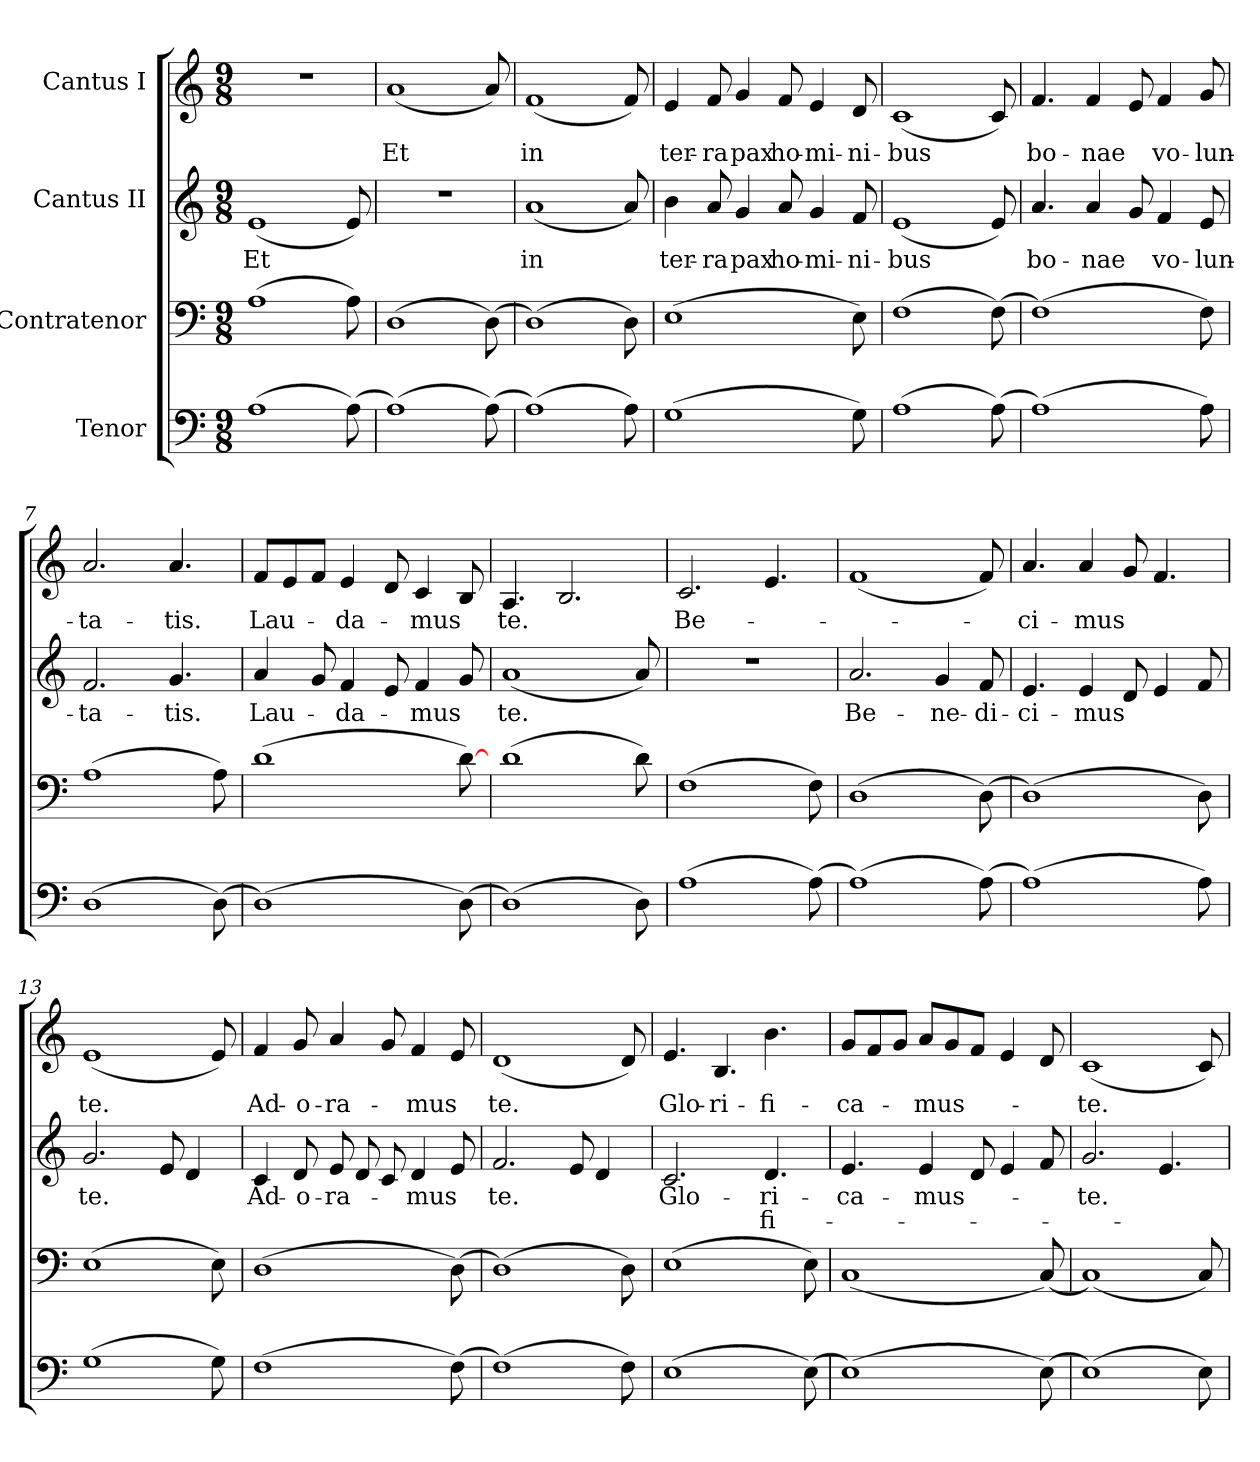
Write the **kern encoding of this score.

**kern	**kern	**kern	**text	**text	**kern	**text
*part4	*part3	*part2	*part2	*part2	*part1	*part1
*staff4	*staff3	*staff2	*staff2	*staff2	*staff1	*staff1
*I"Tenor	*I"Contratenor	*I"Cantus II	*	*	*I"Cantus I	*
!!LO:PB:g=z
*clefF4	*clefF4	*clefG2	*	*	*clefG2	*
*k[]	*k[]	*k[]	*	*	*k[]	*
*C:	*C:	*C:	*	*	*C:	*
*M9/8	*M9/8	*M9/8	*	*	*M9/8	*
=1	=1	=1	=1	=1	=1	=1
!	!	!	!LO:LY:b:color=#000000	!	!LO:N:vis=1	!
(1Ai\	(1Ai\	(1ei/	Et	.	8%9r	.
(8Ai\L)	8Ai\L)	8ei/L)	.	.	.	.
=2	=2	=2	=2	=2	=2	=2
!	!	!LO:N:vis=1	!	!	!	!LO:LY:b:color=#000000
(1Ai\)	(1Di\	8%9r	.	.	(1ai/	Et
(8Ai\L)	(8Di\L)	.	.	.	8ai/L)	.
=3	=3	=3	=3	=3	=3	=3
!	!	!	!LO:LY:b:color=#000000	!	!	!LO:LY:b:color=#000000
(1Ai\)	(1Di\)	(1ai/	in	.	(1fi/	in
8Ai\L)	8Di\L)	8ai/L)	.	.	8fi/L)	.
=4	=4	=4	=4	=4	=4	=4
!	!	!	!LO:LY:b:color=#000000	!	!	!LO:LY:b:color=#000000
(1Gi\	(1Ei\	4bi\	ter-	.	4ei/	ter-
!	!	!	!LO:LY:b:color=#000000	!	!	!LO:LY:b:color=#000000
.	.	8ai/L	-ra	.	8fi/L	-ra
!	!	!	!LO:LY:b:color=#000000	!	!	!LO:LY:b:color=#000000
.	.	4gi/	pax	.	4gi/	pax
!	!	!	!LO:LY:b:color=#000000	!	!	!LO:LY:b:color=#000000
.	.	8ai/L	ho-	.	8fi/L	ho-
!	!	!	!LO:LY:b:color=#000000	!	!	!LO:LY:b:color=#000000
.	.	4gi/	-mi-	.	4ei/	-mi-
!	!	!	!LO:LY:b:color=#000000	!	!	!LO:LY:b:color=#000000
8Gi\L)	8Ei\L)	8fi/L	-ni-	.	8di/L	-ni-
=5	=5	=5	=5	=5	=5	=5
!	!	!	!LO:LY:b:color=#000000	!	!	!LO:LY:b:color=#000000
(1Ai\	(1Fi\	(1ei/	-bus	.	(1ci/	-bus
(8Ai\L)	(8Fi\L)	8ei/L)	.	.	8ci/L)	.
!!LO:LB:g=z
=6	=6	=6	=6	=6	=6	=6
!	!	!	!LO:LY:b:color=#000000	!	!	!LO:LY:b:color=#000000
(1Ai\)	(1Fi\)	4.ai/	bo-	.	4.fi/	bo-
!	!	!	!LO:LY:b:color=#000000	!	!	!LO:LY:b:color=#000000
.	.	4ai/	-nae	.	4fi/	-nae
.	.	8gi/L	.	.	8ei/L	.
!	!	!	!LO:LY:b:color=#000000	!	!	!LO:LY:b:color=#000000
.	.	4fi/	vo-	.	4fi/	vo-
!	!	!	!LO:LY:b:color=#000000	!	!	!LO:LY:b:color=#000000
8Ai\L)	8Fi\L)	8ei/L	-lun-	.	8gi/L	-lun-
=7	=7	=7	=7	=7	=7	=7
!	!	!	!LO:LY:b:color=#000000	!	!	!LO:LY:b:color=#000000
(1Di\	(1Ai\	2.fi/	-ta-	.	2.ai/	-ta-
!	!	!	!LO:LY:b:color=#000000	!	!	!LO:LY:b:color=#000000
.	.	4.gi/	-tis.	.	4.ai/	-tis.
(8Di\L)	8Ai\L)	.	.	.	.	.
=8	=8	=8	=8	=8	=8	=8
!	!	!	!LO:LY:b:color=#000000	!	!	!LO:LY:b:color=#000000
(1Di\)	(1di\	4ai/	Lau-	.	8fi/L	Lau-
.	.	.	.	.	8ei/	.
.	.	8gi/L	.	.	8fi/J	.
!	!	!	!LO:LY:b:color=#000000	!	!	!LO:LY:b:color=#000000
.	.	4fi/	-da-	.	4ei/	-da-
.	.	8ei/L	.	.	8di/L	.
!	!	!	!LO:LY:b:color=#000000	!	!	!LO:LY:b:color=#000000
.	.	4fi/	-mus	.	4ci/	-mus
(8Di\L)	[8di\L)	8gi/L	.	.	8Bi/L	.
=9	=9	=9	=9	=9	=9	=9
!	!	!	!LO:LY:b:color=#000000	!	!	!LO:LY:b:color=#000000
(1Di\)	(1di\	(1ai/	te.	.	4.Ai/	te.
.	.	.	.	.	2.Bi/	.
8Di\L)	8di\L)	8ai/L)	.	.	.	.
=10	=10	=10	=10	=10	=10	=10
!	!	!LO:N:vis=1	!	!	!	!LO:LY:b:color=#000000
(1Ai\	(1Fi\	8%9r	.	.	2.ci/	Be-
.	.	.	.	.	4.ei/	.
(8Ai\L)	8Fi\L)	.	.	.	.	.
=11	=11	=11	=11	=11	=11	=11
!	!	!	!LO:LY:b:color=#000000	!	!	!
(1Ai\)	(1Di\	2.ai/	Be-	.	(1fi/	.
!	!	!	!LO:LY:b:color=#000000	!	!	!
.	.	4gi/	-ne-	.	.	.
!	!	!	!LO:LY:b:color=#000000	!	!	!
(8Ai\L)	(8Di\L)	8fi/L	-di-	.	8fi/L)	.
!!LO:PB:g=z
=12	=12	=12	=12	=12	=12	=12
!	!	!	!LO:LY:b:color=#000000	!	!	!LO:LY:b:color=#000000
(1Ai\)	(1Di\)	4.ei/	-ci-	.	4.ai/	-ci-
!	!	!	!LO:LY:b:color=#000000	!	!	!LO:LY:b:color=#000000
.	.	4ei/	-mus	.	4ai/	-mus
.	.	8di/L	.	.	8gi/L	.
.	.	4ei/	.	.	4.fi/	.
8Ai\L)	8Di\L)	8fi/L	.	.	.	.
=13	=13	=13	=13	=13	=13	=13
!	!	!	!LO:LY:b:color=#000000	!	!	!LO:LY:b:color=#000000
(1Gi\	(1Ei\	2.gi/	te.	.	(1ei/	te.
.	.	8ei/L	.	.	.	.
.	.	4di/	.	.	.	.
8Gi\L)	8Ei\L)	.	.	.	8ei/L)	.
=14	=14	=14	=14	=14	=14	=14
!	!	!	!LO:LY:b:color=#000000	!	!	!LO:LY:b:color=#000000
(1Fi\	(1Di\	4ci/	Ad-	.	4fi/	Ad-
!	!	!	!LO:LY:b:color=#000000	!	!	!LO:LY:b:color=#000000
.	.	8di/L	-o-	.	8gi/L	-o-
!	!	!	!LO:LY:b:color=#000000	!	!	!LO:LY:b:color=#000000
.	.	8ei/L	-ra-	.	4ai/	-ra-
.	.	8di/	.	.	.	.
.	.	8ci/J	.	.	8gi/L	.
!	!	!	!LO:LY:b:color=#000000	!	!	!LO:LY:b:color=#000000
.	.	4di/	-mus	.	4fi/	-mus
(8Fi\L)	(8Di\L)	8ei/L	.	.	8ei/L	.
=15	=15	=15	=15	=15	=15	=15
!	!	!	!LO:LY:b:color=#000000	!	!	!LO:LY:b:color=#000000
(1Fi\)	(1Di\)	2.fi/	te.	.	(1di/	te.
.	.	8ei/L	.	.	.	.
.	.	4di/	.	.	.	.
8Fi\L)	8Di\L)	.	.	.	8di/L)	.
=16	=16	=16	=16	=16	=16	=16
!	!	!	!LO:LY:b:color=#000000	!	!	!LO:LY:b:color=#000000
(1Ei\	(1Ei\	2.ci/	Glo-	.	4.ei/	Glo-
!	!	!	!	!	!	!LO:LY:b:color=#000000
.	.	.	.	.	4.Bi/	-ri-
!	!	!	!LO:LY:b:color=#000000	!LO:LY:b:color=#000000	!	!LO:LY:b:color=#000000
.	.	4.di/	-ri-	-fi-	4.bi\	-fi-
(8Ei\L)	8Ei\L)	.	.	.	.	.
!!LO:LB:g=z
=17	=17	=17	=17	=17	=17	=17
!	!	!	!LO:LY:b:color=#000000	!	!	!LO:LY:b:color=#000000
(1Ei\)	(1Ci/	4.ei/	-ca-	.	8gi/L	-ca-
.	.	.	.	.	8fi/	.
.	.	.	.	.	8gi/J	.
!	!	!	!LO:LY:b:color=#000000	!	!	!LO:LY:b:color=#000000
.	.	4ei/	-mus-	.	8ai/L	-mus-
.	.	.	.	.	8gi/	.
.	.	8di/L	.	.	8fi/J	.
.	.	4ei/	.	.	4ei/	.
(8Ei\L)	(8Ci/L)	8fi/L	.	.	8di/L	.
=18	=18	=18	=18	=18	=18	=18
!	!	!	!LO:LY:b:color=#000000	!	!	!LO:LY:b:color=#000000
(1Ei\)	(1Ci/)	2.gi/	-te.	.	(1ci/	-te.
.	.	4.ei/	.	.	.	.
8Ei\L)	8Ci/L)	.	.	.	8ci/L)	.
=	=	=	=	=	=	=
*-	*-	*-	*-	*-	*-	*-
